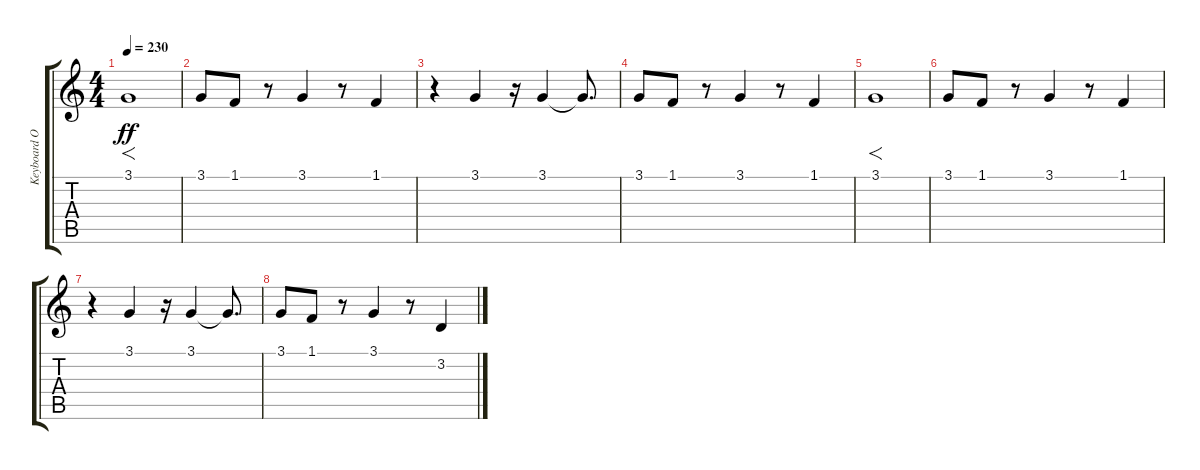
\track ("Keyboard Organ: Kotobuki Tsumugi - San" "Keyboard O") {instrument reedorgan}
\staff {score tabs}
\tuning (E4 B3 G3 D3 A2 E2) {hide}
\ts (4 4)
\tempo 230
\clef g2
\ks c
3.1.1{f dy ff} |
3.1.8 1.1.8 r.8 3.1.4 r.8 1.1.4 |
r.4 3.1.4 r.16 3.1.4 3.1{t}.8{d} |
3.1.8 1.1.8 r.8 3.1.4 r.8 1.1.4 |
3.1.1{f} |
3.1.8 1.1.8 r.8 3.1.4 r.8 1.1.4 |
r.4 3.1.4 r.16 3.1.4 3.1{t}.8{d} |
3.1.8 1.1.8 r.8 3.1.4 r.8 3.2.4
